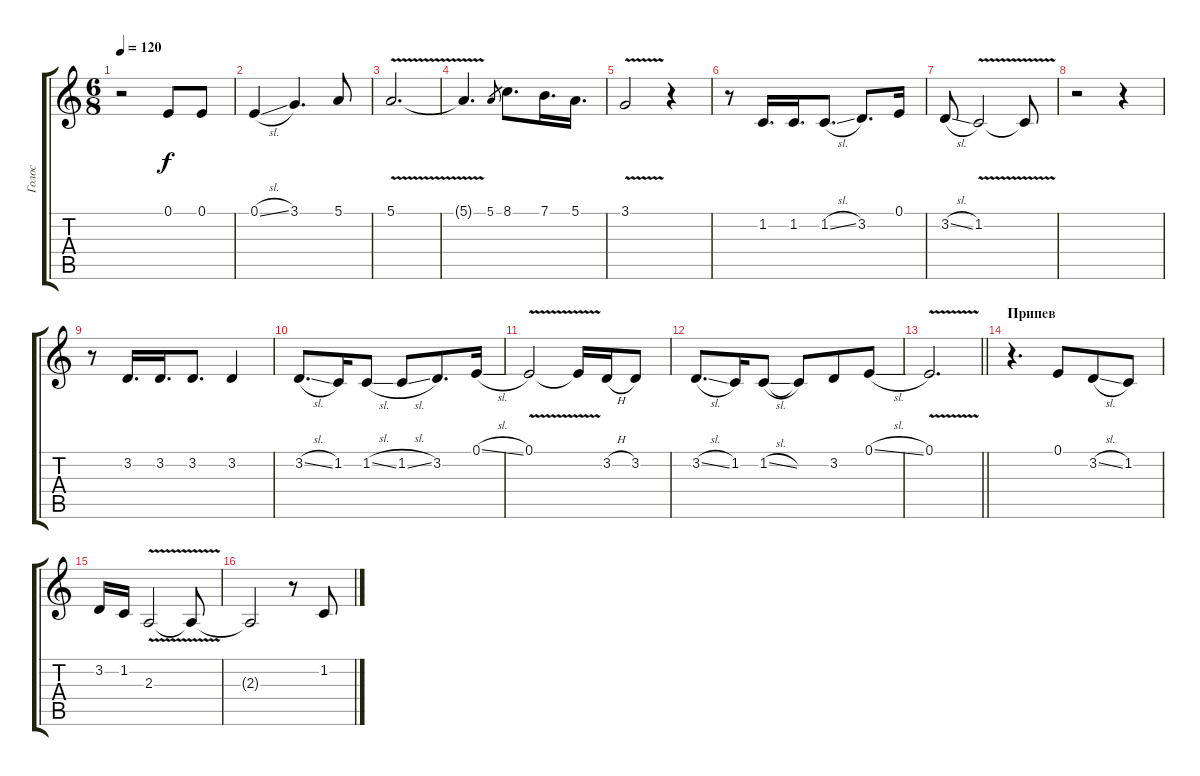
\track ("Голос" "Голос") {instrument lead3calliope}
\staff {score tabs}
\tuning (E4 B3 G3 D3 A2 E2) {hide}
\ts (6 8)
\tempo 120
\clef g2
\ks c
r.2{dy f} 0.1.8 0.1.8 |
0.1{sl}.4 3.1.4{d} 5.1.8 |
5.1{v}.2{d} |
5.1{t}.4{d} 5.1.8{gr} 8.1.8{d} 7.1.16{d} 5.1.16{d} |
3.1{v}.2 r.4 |
r.8 1.2.16{d} 1.2.16{d} 1.2{sl}.8{d} 3.2.8{d} 0.1.16 |
3.2{sl}.8 1.2{v}.2 1.2{t}.8 |
r.2 r.4 |
r.8 3.2.16{d} 3.2.16{d} 3.2.8{d} 3.2.4 |
3.2{sl}.8{d} 1.2.16 1.2{sl}.8 1.2{sl}.8 3.2.8{d} 0.1{sl}.16 |
0.1{v}.2 0.1{t}.16 3.2{h}.16 3.2.8 |
3.2{sl}.8{d} 1.2.16 1.2{sl}.8 1.2{t}.8 3.2.8 0.1{sl}.8 |
\barLineRight lightlight
0.1{v}.2{d} |
\section ("" "Припев")
r.4{d} 0.1.8 3.2{sl}.8 1.2.8 |
3.2.16 1.2.16 2.3{v}.2 2.3{t}.8 |
2.3{t}.2 r.8 1.2.8
